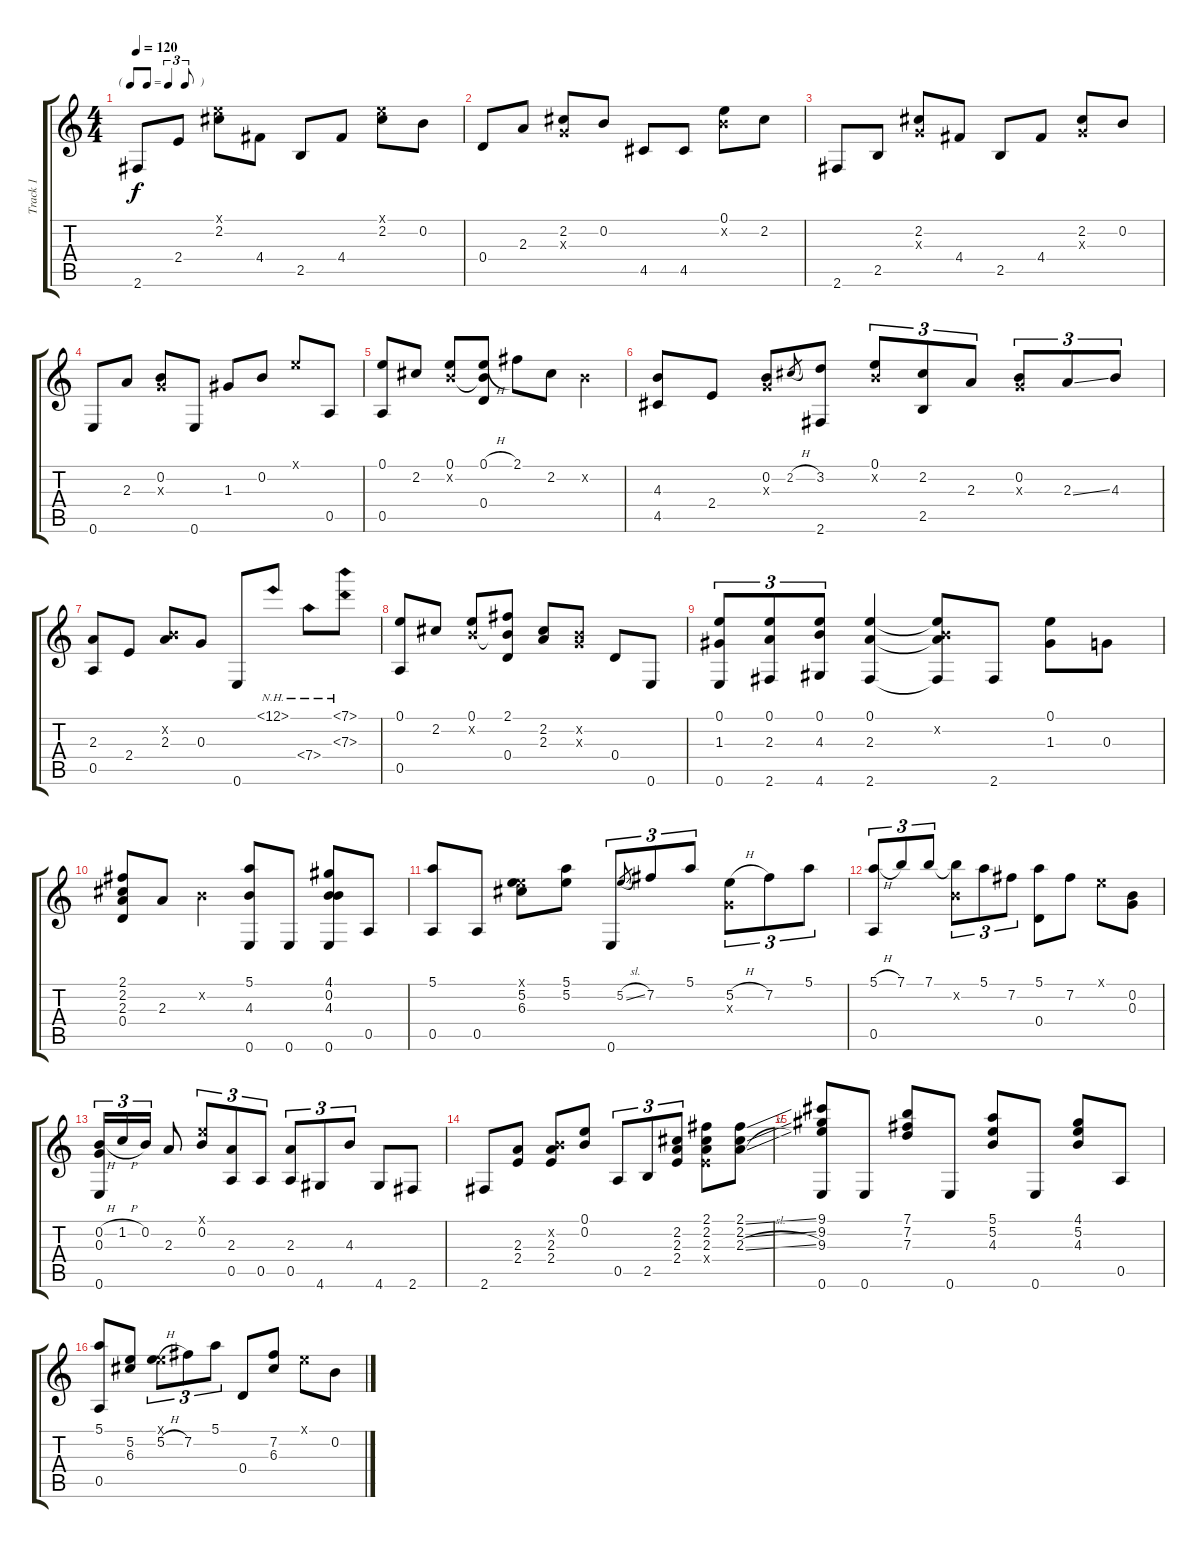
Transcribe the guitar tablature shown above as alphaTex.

\track ("Track 1" "Track 1") {instrument acousticguitarsteel}
\staff {score tabs}
\tuning (E4 B3 G3 D3 A2 E2) {hide}
\ts (4 4)
\tf triplet8th
\tempo 120
\clef g2
\ks c
2.6.8{dy f} 2.4.8 (0.1{x} 2.2).8 4.4.8 2.5.8 4.4.8 (0.1{x} 2.2).8 0.2.8 |
0.4.8 2.3.8 (2.2 0.3{x}).8 0.2.8 4.5.8 4.5.8 (0.1 0.2{x}).8 2.2.8 |
2.6.8 2.5.8 (2.2 0.3{x}).8 4.4.8 2.5.8 4.4.8 (2.2 0.3{x}).8 0.2.8 |
0.6.8 2.3.8 (0.2 0.3{x}).8 0.6.8 1.3.8 0.2.8 0.1{x}.8 0.5.8 |
(0.1 0.5).8 2.2.8 (0.1 0.2{x}).8 (0.1{h} 0.2{t} 0.4).8 2.1.8 2.2.8 0.2{x}.4 |
(4.3 4.5).8 2.4.8 (0.2 0.3{x}).8 2.2{h}.8{gr} (3.2 2.6).8 (0.1 0.2{x}).8{tu (3 2)} (2.2 2.5).8{tu (3 2)} 2.3.8{tu (3 2)} (0.2 0.3{x}).8{tu (3 2)} 2.3{ss}.8{tu (3 2)} 4.3.8{tu (3 2)} |
(2.3 0.5).8 2.4.8 (0.2{x} 2.3).8 0.3.8 0.6.8 12.1{nh}.8 7.4{nh}.8 (7.1{nh} 7.3{nh}).8 |
(0.1 0.5).8 2.2.8 (0.1 0.2{x}).8 (2.1 0.2{t} 0.4).8 (2.2 2.3).8 (0.2{x} 0.3{x}).8 0.4.8 0.6.8 |
(0.1 1.3 0.6).8{tu (3 2)} (0.1 2.3 2.6).8{tu (3 2)} (0.1 4.3 4.6).8{tu (3 2)} (0.1 2.3 2.6).4 (0.1{t} 0.2{x} 2.3{t} 2.6{t}).8 2.6.8 (0.1 1.3).8 0.3.8 |
(2.1 2.2 2.3 0.4).8 2.3.8 0.2{x}.4 (5.1 4.3 0.6).8 0.6.8 (4.1 0.2 4.3 0.6).8 0.5.8 |
(5.1 0.5).8 0.5.8 (0.1{x} 5.2 6.3).8 (5.1 5.2).8 0.6.8{tu (3 2)} 5.2{sl}.8{gr} 7.2.8{tu (3 2)} 5.1.8{tu (3 2)} (5.2{h} 0.3{x}).8{tu (3 2)} 7.2.8{tu (3 2)} 5.1.8{tu (3 2)} |
(5.1{h} 0.5).8{tu (3 2)} 7.1.8{tu (3 2)} 7.1.8{tu (3 2)} (7.1{t} 0.2{x}).8{tu (3 2)} 5.1.8{tu (3 2)} 7.2.8{tu (3 2)} (5.1 0.4).8 7.2.8 0.1{x}.8 (0.2 0.3).8 |
(0.2{h} 0.3 0.6).16{tu (3 2)} 1.2{h}.16{tu (3 2)} 0.2.16{tu (3 2)} 2.3.8 (0.1{x} 0.2).8{tu (3 2)} (2.3 0.5).8{tu (3 2)} 0.5.8{tu (3 2)} (2.3 0.5).8{tu (3 2)} 4.6.8{tu (3 2)} 4.3.8{tu (3 2)} 4.6.8 2.6.8 |
2.6.8 (2.3 2.4).8 (0.2{x} 2.3 2.4).8 (0.1 0.2).8 0.5.8{tu (3 2)} 2.5.8{tu (3 2)} (2.2 2.3 2.4).8{tu (3 2)} (2.1 2.2 2.3 2.4{x}).8 (2.1{ss} 2.2{ss} 2.3{sl}).8 |
(9.1 9.2 9.3 0.6).8 0.6.8 (7.1 7.2 7.3).8 0.6.8 (5.1 5.2 4.3).8 0.6.8 (4.1 5.2 4.3).8 0.5.8 |
(5.1 0.5).8 (5.2 6.3).8 (0.1{x} 5.2{h}).8{tu (3 2)} 7.2.8{tu (3 2)} 5.1.8{tu (3 2)} 0.4.8 (7.2 6.3).8 0.1{x}.8 0.2.8
